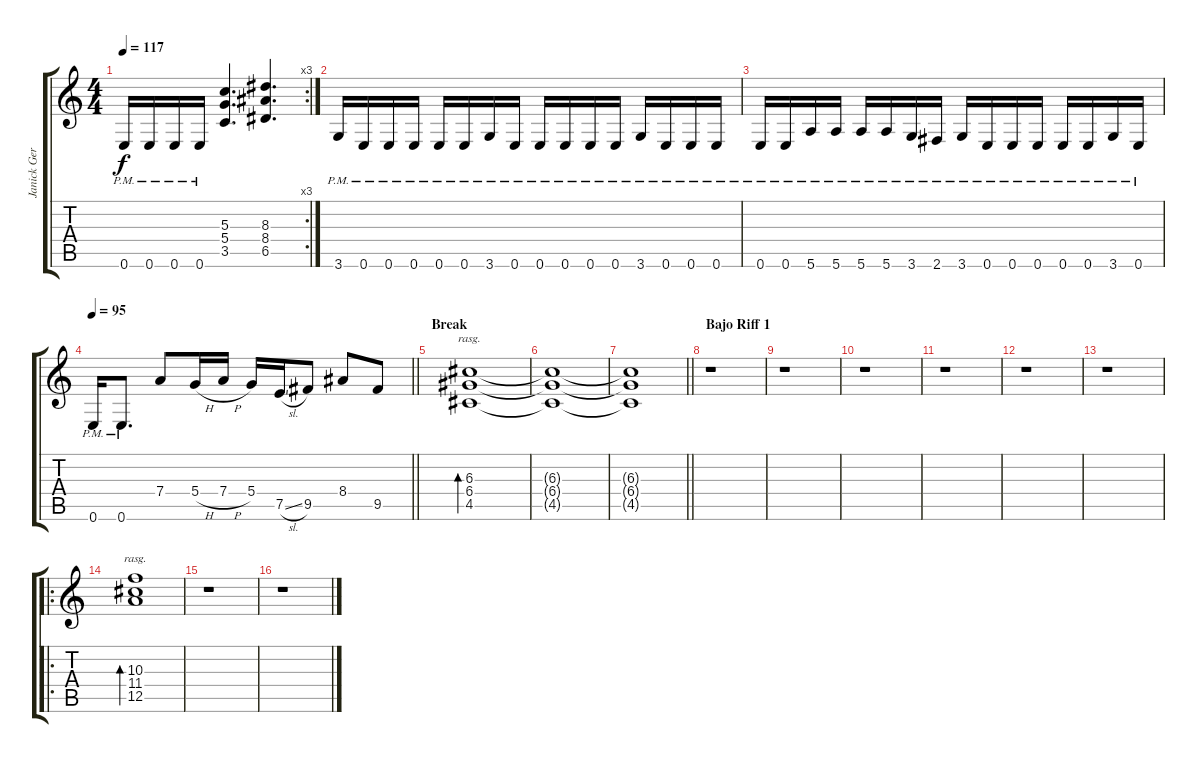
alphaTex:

\track ("Janick Gers" "Janick Ger") {instrument distortionguitar}
\staff {score tabs}
\tuning (E4 B3 G3 D3 A2 E2) {hide}
\rc 3
\ts (4 4)
\tempo 117
\clef g2
\ks c
0.6{pm}.16{dy f} 0.6{pm}.16 0.6{pm}.16 0.6{pm}.16 (5.3 5.4 3.5).4{d} (8.3 8.4 6.5).4{d} |
3.6{pm}.16 0.6{pm}.16 0.6{pm}.16 0.6{pm}.16 0.6{pm}.16 0.6{pm}.16 3.6{pm}.16 0.6{pm}.16 0.6{pm}.16 0.6{pm}.16 0.6{pm}.16 0.6{pm}.16 3.6{pm}.16 0.6{pm}.16 0.6{pm}.16 0.6{pm}.16 |
0.6{pm}.16 0.6{pm}.16 5.6{pm}.16 5.6{pm}.16 5.6{pm}.16 5.6{pm}.16 3.6{pm}.16 2.6{pm}.16 3.6{pm}.16 0.6{pm}.16 0.6{pm}.16 0.6{pm}.16 0.6{pm}.16 0.6{pm}.16 3.6{pm}.16 0.6{pm}.16 |
\tempo 95
\barLineRight lightlight
0.6{pm}.16 0.6{pm}.8{d} 7.4.8 5.4{h}.16 7.4{h}.16 5.4.16 7.5{sl}.16 9.5.8 8.4.8 9.5.8 |
\section ("" "Break")
(6.3 6.4 4.5).1{bd 240 rasg ii} |
(6.3{t} 6.4{t} 4.5{t}).1{volume 0} |
\barLineRight lightlight
(6.3{t} 6.4{t} 4.5{t}).1 |
\section ("" "Bajo Riff 1")
r.1 |
r.1 |
r.1 |
r.1 |
r.1 |
r.1 |
\ro
(10.3 11.4 12.5).1{bd 480 rasg ii volume 11 instrument electricguitarjazz} |
r.1 |
r.1
